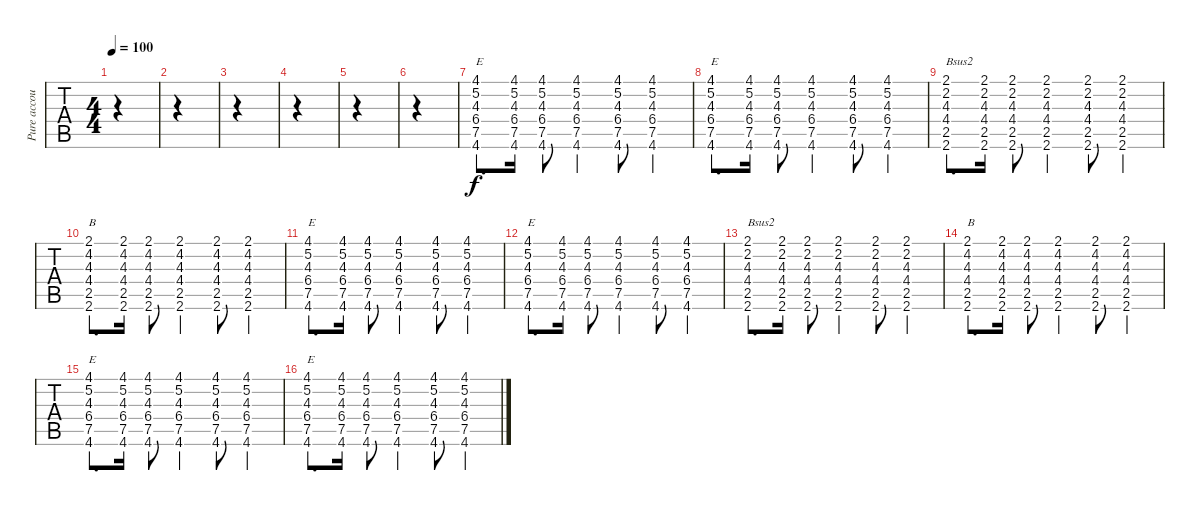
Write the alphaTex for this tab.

\track ("Pure accoustic" "Pure accou") {instrument acousticguitarsteel}
\staff {tabs}
\tuning (E4 B3 G3 D3 A2 E2) {hide}
\ts (4 4)
\tempo 100
\clef g2
\ks c
|
|
|
|
|
|
(4.1 5.2 4.3 6.4 7.5 4.6).8{d txt "E"} (4.1 5.2 4.3 6.4 7.5 4.6).16 (4.1 5.2 4.3 6.4 7.5 4.6).8 (4.1 5.2 4.3 6.4 7.5 4.6).4 (4.1 5.2 4.3 6.4 7.5 4.6).8 (4.1 5.2 4.3 6.4 7.5 4.6).4 |
(4.1 5.2 4.3 6.4 7.5 4.6).8{d txt "E"} (4.1 5.2 4.3 6.4 7.5 4.6).16 (4.1 5.2 4.3 6.4 7.5 4.6).8 (4.1 5.2 4.3 6.4 7.5 4.6).4 (4.1 5.2 4.3 6.4 7.5 4.6).8 (4.1 5.2 4.3 6.4 7.5 4.6).4 |
(2.1 2.2 4.3 4.4 2.5 2.6).8{d txt "Bsus2"} (2.1 2.2 4.3 4.4 2.5 2.6).16 (2.1 2.2 4.3 4.4 2.5 2.6).8 (2.1 2.2 4.3 4.4 2.5 2.6).4 (2.1 2.2 4.3 4.4 2.5 2.6).8 (2.1 2.2 4.3 4.4 2.5 2.6).4 |
(2.1 4.2 4.3 4.4 2.5 2.6).8{d txt "B"} (2.1 4.2 4.3 4.4 2.5 2.6).16 (2.1 4.2 4.3 4.4 2.5 2.6).8 (2.1 4.2 4.3 4.4 2.5 2.6).4 (2.1 4.2 4.3 4.4 2.5 2.6).8 (2.1 4.2 4.3 4.4 2.5 2.6).4 |
(4.1 5.2 4.3 6.4 7.5 4.6).8{d txt "E"} (4.1 5.2 4.3 6.4 7.5 4.6).16 (4.1 5.2 4.3 6.4 7.5 4.6).8 (4.1 5.2 4.3 6.4 7.5 4.6).4 (4.1 5.2 4.3 6.4 7.5 4.6).8 (4.1 5.2 4.3 6.4 7.5 4.6).4 |
(4.1 5.2 4.3 6.4 7.5 4.6).8{d txt "E"} (4.1 5.2 4.3 6.4 7.5 4.6).16 (4.1 5.2 4.3 6.4 7.5 4.6).8 (4.1 5.2 4.3 6.4 7.5 4.6).4 (4.1 5.2 4.3 6.4 7.5 4.6).8 (4.1 5.2 4.3 6.4 7.5 4.6).4 |
(2.1 2.2 4.3 4.4 2.5 2.6).8{d txt "Bsus2"} (2.1 2.2 4.3 4.4 2.5 2.6).16 (2.1 2.2 4.3 4.4 2.5 2.6).8 (2.1 2.2 4.3 4.4 2.5 2.6).4 (2.1 2.2 4.3 4.4 2.5 2.6).8 (2.1 2.2 4.3 4.4 2.5 2.6).4 |
(2.1 4.2 4.3 4.4 2.5 2.6).8{d txt "B"} (2.1 4.2 4.3 4.4 2.5 2.6).16 (2.1 4.2 4.3 4.4 2.5 2.6).8 (2.1 4.2 4.3 4.4 2.5 2.6).4 (2.1 4.2 4.3 4.4 2.5 2.6).8 (2.1 4.2 4.3 4.4 2.5 2.6).4 |
(4.1 5.2 4.3 6.4 7.5 4.6).8{d txt "E"} (4.1 5.2 4.3 6.4 7.5 4.6).16 (4.1 5.2 4.3 6.4 7.5 4.6).8 (4.1 5.2 4.3 6.4 7.5 4.6).4 (4.1 5.2 4.3 6.4 7.5 4.6).8 (4.1 5.2 4.3 6.4 7.5 4.6).4 |
(4.1 5.2 4.3 6.4 7.5 4.6).8{d txt "E"} (4.1 5.2 4.3 6.4 7.5 4.6).16 (4.1 5.2 4.3 6.4 7.5 4.6).8 (4.1 5.2 4.3 6.4 7.5 4.6).4 (4.1 5.2 4.3 6.4 7.5 4.6).8 (4.1 5.2 4.3 6.4 7.5 4.6).4
